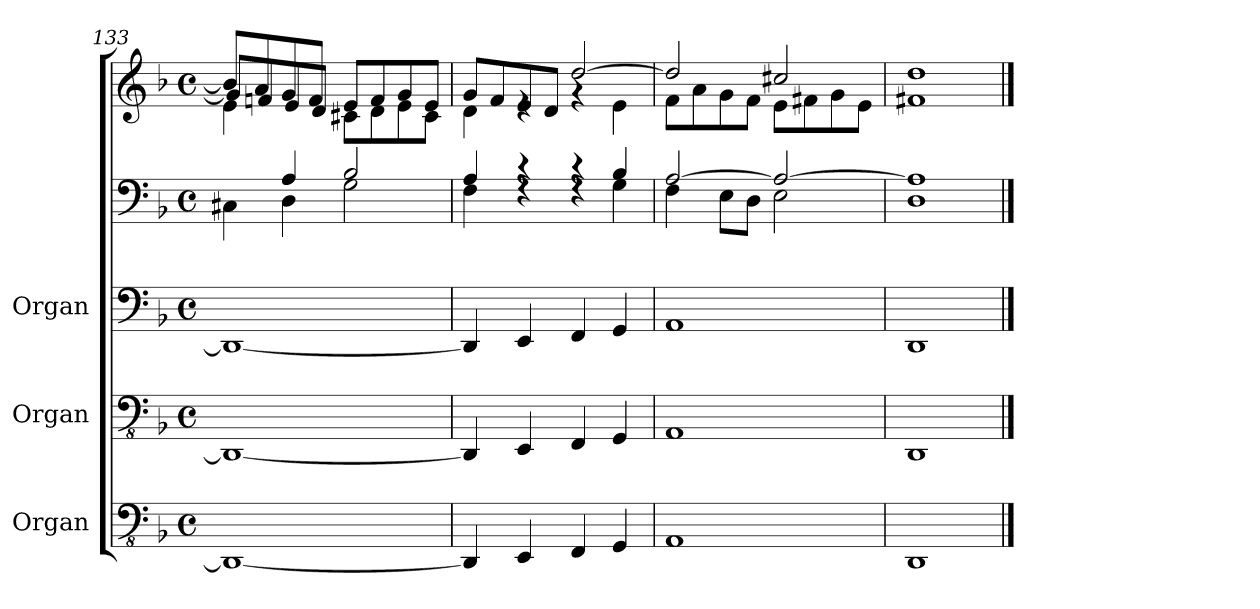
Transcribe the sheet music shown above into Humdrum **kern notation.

**kern	**kern	**kern	**kern	**kern
*part3	*part2	*part1	*part1	*part1
*staff5	*staff4	*staff3	*staff2	*staff1
*I"Organ	*I"Organ	*I"Organ	*	*
*clefFv4	*clefFv4	*clefF4	*clefF4	*clefG2
*k[b-]	*k[b-]	*k[b-]	*k[b-]	*k[b-]
*M4/4	*M4/4	*M4/4	*M4/4	*M4/4
*met(c)	*met(c)	*met(c)	*met(c)	*met(c)
=133	=133	=133	=133	=133
*	*	*	*^	*^
*	*	*	*	*	*	*^
1DDD_	1DDD_	1DD_	4ryy	4C#X\	8b-/L]	8g/L]	4e\
.	.	.	.	.	8a/	8fn/	.
.	.	.	4A/	4D\	8g/	8e/	2.ryy
.	.	.	.	.	8f/J	8d/J	.
.	.	.	2B-/	2G\	8e/L	8c#X\L	.
.	.	.	.	.	8f/	8d\	.
.	.	.	.	.	8g/	8e\	.
.	.	.	.	.	8e/J	8c#\J	.
*	*	*	*	*	*	*v	*v
=134	=134	=134	=134	=134	=134	=134
4DDD/]	4DDD/]	4DD/]	4A/	4F\	8g/L	4d\
.	.	.	.	.	8f/	.
4EEE/	4EEE/	4EE/	4r	4rF	8e/	4re
.	.	.	.	.	8d/J	.
4FFF/	4FFF/	4FF/	4r	4rF	[2dd/	4rg
4GGG/	4GGG/	4GG/	4B-/	4G\	.	4e\
=135	=135	=135	=135	=135	=135	=135
*	*	*	*	*	*MM95	*
1AAA	1AAA	1AA	[2A/	4F\	2dd/]	8f\L
.	.	.	.	.	.	8a\
*	*	*	*	*	*MM89	*
.	.	.	.	8E\L	.	8g\
.	.	.	.	8D\J	.	8f\J
*	*	*	*	*	*MM82	*
.	.	.	2A/_	2E\	2cc#X/	8e\L
.	.	.	.	.	.	8f#X\
*	*	*	*	*	*MM74	*
.	.	.	.	.	.	8g\
*	*	*	*	*	*MM50	*
.	.	.	.	.	.	8e\J
=136	=136	=136	=136	=136	=136	=136
*	*	*	*	*	*MM75	*
1DDD	1DDD	1DD	1A]	1D	1dd	1f#X
*	*	*	*v	*v	*	*
*	*	*	*	*v	*v
==	==	==	==	==
*-	*-	*-	*-	*-
